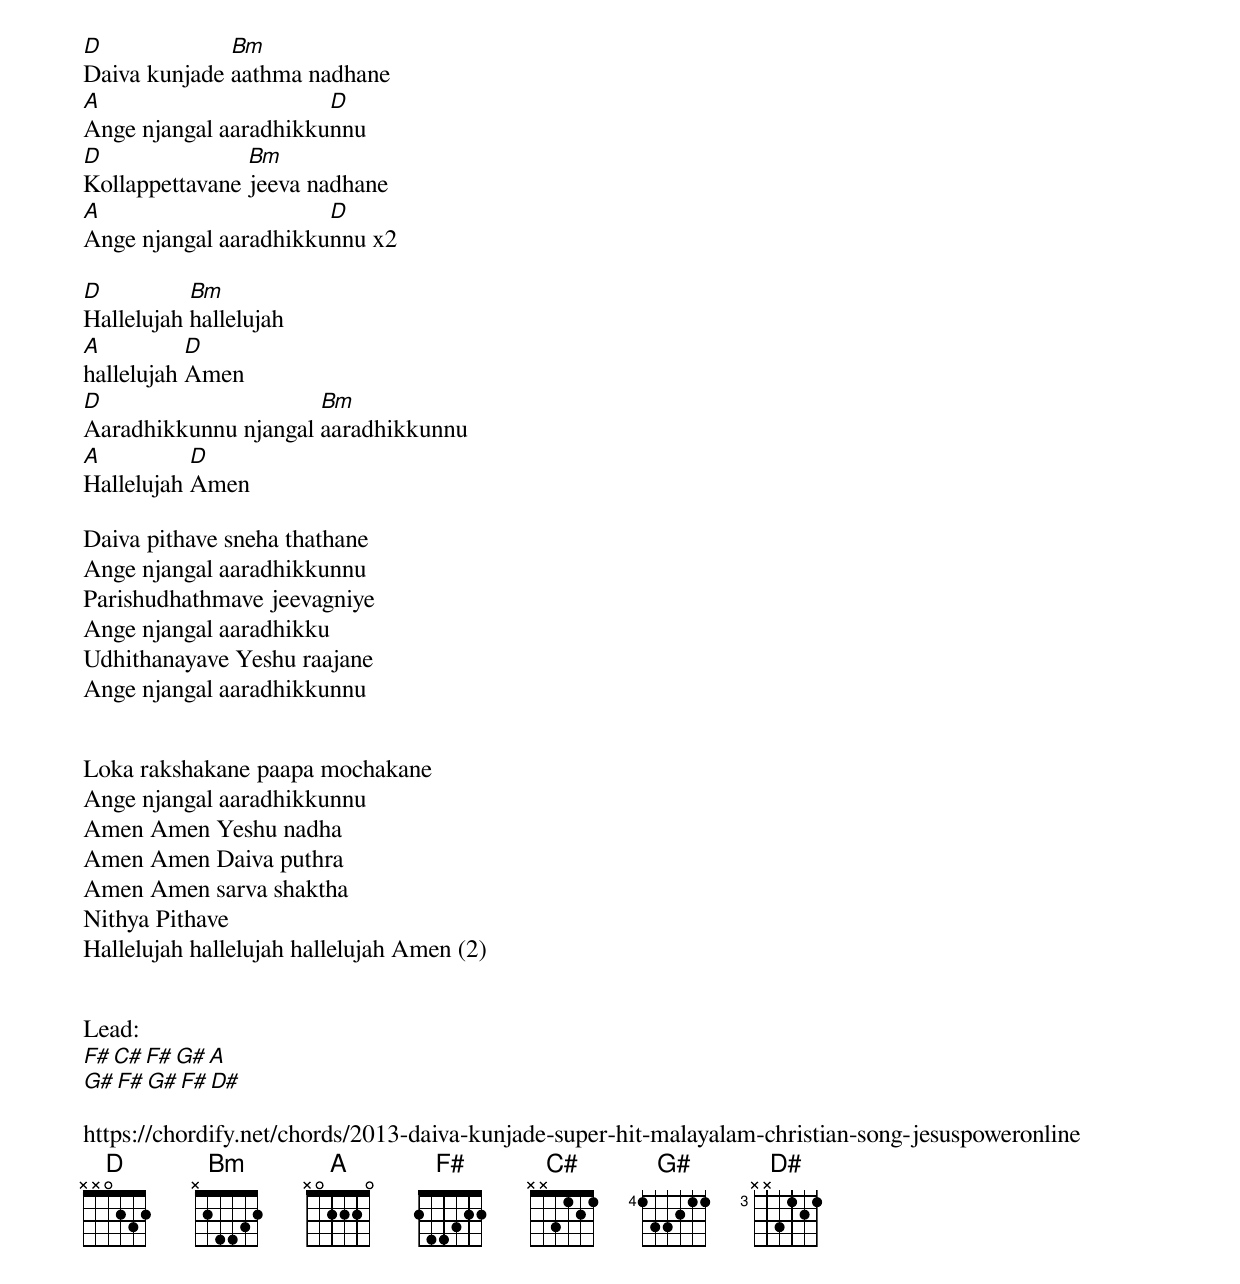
D             Bm
Daiva kunjade aathma nadhane
A                      D
Ange njangal aaradhikkunnu
D               Bm
Kollappettavane jeeva nadhane
A                      D
Ange njangal aaradhikkunnu x2

D          Bm
Hallelujah hallelujah
A          D
hallelujah Amen
D                     Bm
Aaradhikkunnu njangal aaradhikkunnu
A          D
Hallelujah Amen

Daiva pithave sneha thathane
Ange njangal aaradhikkunnu
Parishudhathmave jeevagniye
Ange njangal aaradhikku
Udhithanayave Yeshu raajane
Ange njangal aaradhikkunnu


Loka rakshakane paapa mochakane
Ange njangal aaradhikkunnu
Amen Amen Yeshu nadha
Amen Amen Daiva puthra
Amen Amen sarva shaktha
Nithya Pithave
Hallelujah hallelujah hallelujah Amen (2)


Lead:
F# C# F# G# A
G# F# G# F# D#

https://chordify.net/chords/2013-daiva-kunjade-super-hit-malayalam-christian-song-jesuspoweronline
